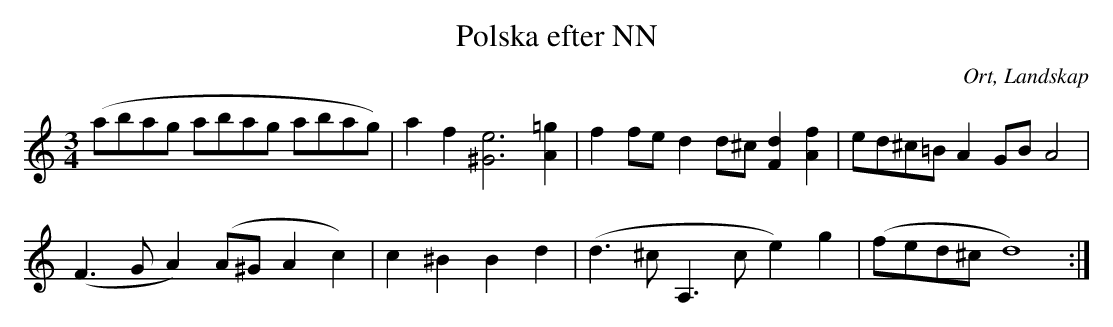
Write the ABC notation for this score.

X:1
T:Polska efter NN
O:Ort, Landskap
M:3/4
L:1/12
K:C
(abag abag abag)|a2f2 [^G6e6] [A2=g2]|f2fe d2d^c [F2d2][A2f2]|ed^c=B A2GB A4|
(F2>G2 A2)(A^G A2c2)|c2^B2 B2d2|(d2>^c2 A,2>c2 e2)g2|(fed^c d8):|
